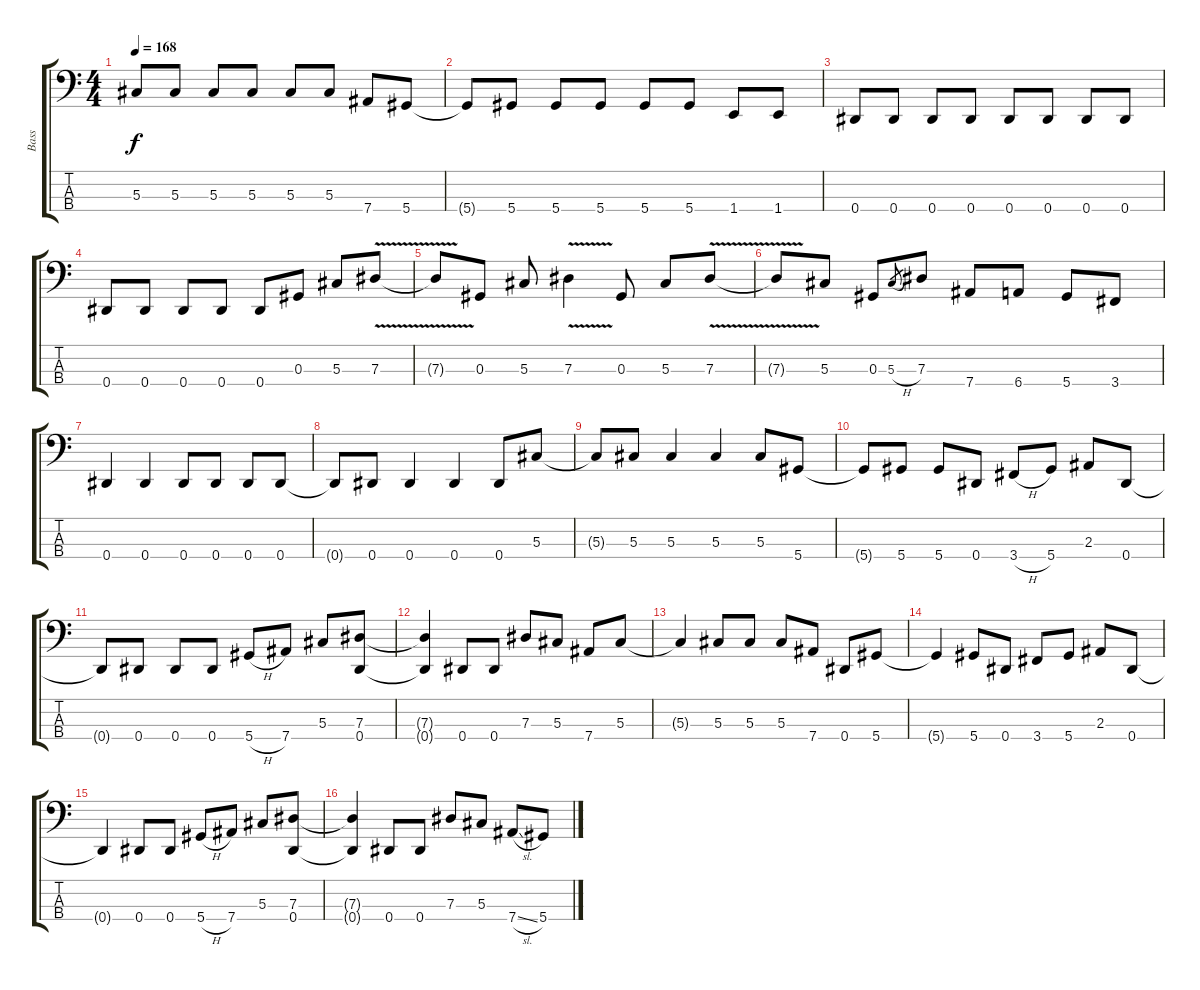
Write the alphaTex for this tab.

\track ("Bass" "Bass") {instrument electricbasspick}
\staff {score tabs}
\tuning (Gb2 Db2 Ab1 Eb1) {hide}
\ts (4 4)
\tempo 168
\clef f4
\ks c
5.3.8{dy f} 5.3.8 5.3.8 5.3.8 5.3.8 5.3.8 7.4.8 5.4.8 |
5.4{t}.8 5.4.8 5.4.8 5.4.8 5.4.8 5.4.8 1.4.8 1.4.8 |
0.4.8 0.4.8 0.4.8 0.4.8 0.4.8 0.4.8 0.4.8 0.4.8 |
0.4.8 0.4.8 0.4.8 0.4.8 0.4.8 0.3.8 5.3.8 7.3{v}.8 |
7.3{t}.8 0.3.8 5.3.8 7.3{v}.4 0.3.8 5.3.8 7.3{v}.8 |
7.3{t}.8 5.3.8 0.3.8 5.3{h}.8{gr} 7.3.8 7.4.8 6.4.8 5.4.8 3.4.8 |
0.4.4 0.4.4 0.4.8 0.4.8 0.4.8 0.4.8 |
0.4{t}.8 0.4.8 0.4.4 0.4.4 0.4.8 5.3.8 |
5.3{t}.8 5.3.8 5.3.4 5.3.4 5.3.8 5.4.8 |
5.4{t}.8 5.4.8 5.4.8 0.4.8 3.4{h}.8 5.4.8 2.3.8 0.4.8 |
0.4{t}.8 0.4.8 0.4.8 0.4.8 5.4{h}.8 7.4.8 5.3.8 (7.3 0.4).8 |
(7.3{t} 0.4{t}).4 0.4.8 0.4.8 7.3.8 5.3.8 7.4.8 5.3.8 |
5.3{t}.4 5.3.8 5.3.8 5.3.8 7.4.8 0.4.8 5.4.8 |
5.4{t}.4 5.4.8 0.4.8 3.4.8 5.4.8 2.3.8 0.4.8 |
0.4{t}.4 0.4.8 0.4.8 5.4{h}.8 7.4.8 5.3.8 (7.3 0.4).8 |
(7.3{t} 0.4{t}).4 0.4.8 0.4.8 7.3.8 5.3.8 7.4{sl}.8 5.4.8
